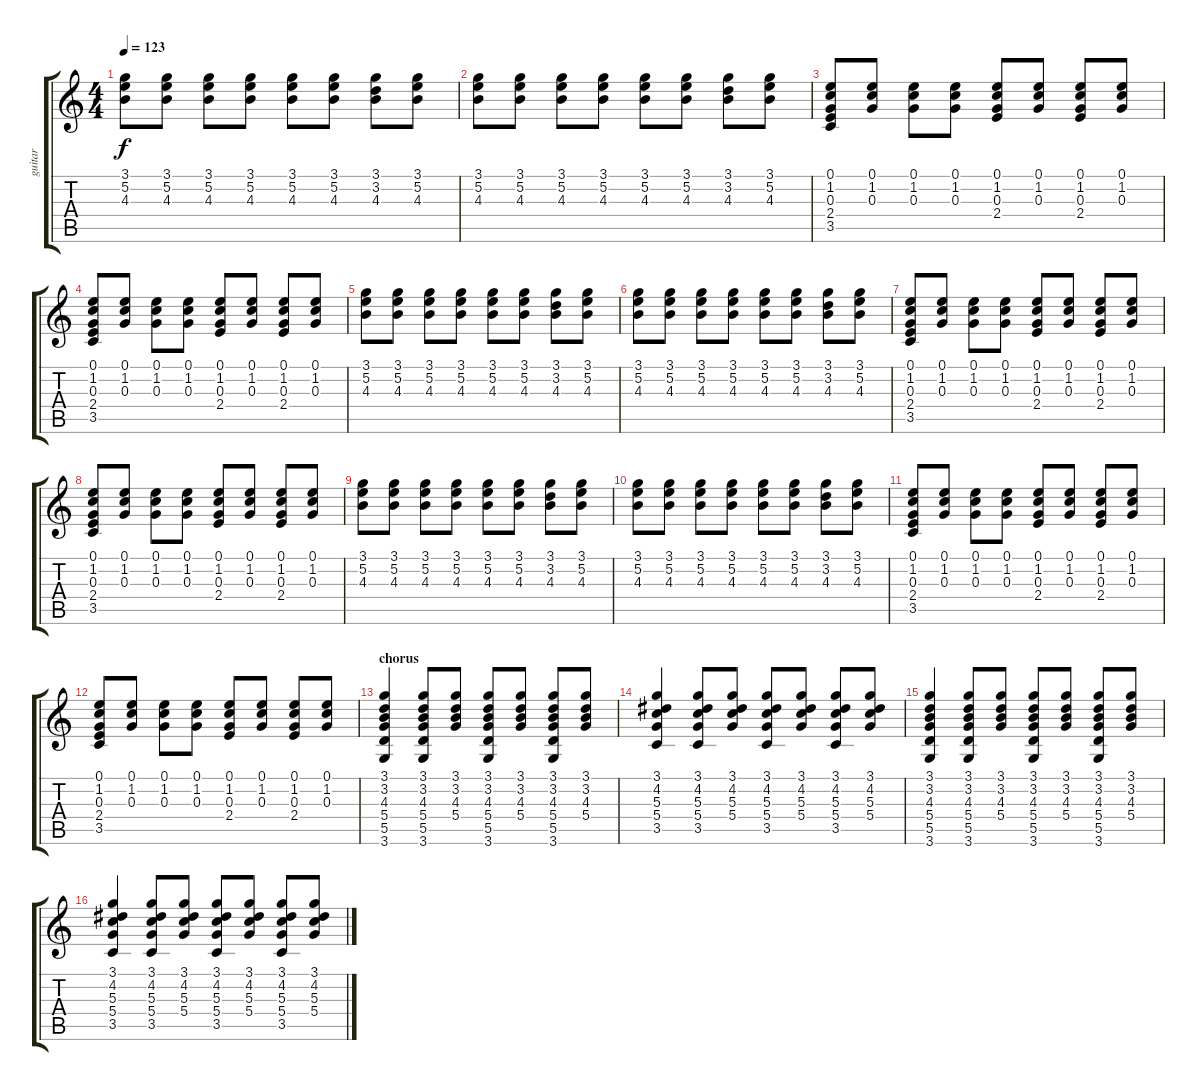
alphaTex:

\track ("guitar" "guitar") {instrument acousticguitarsteel}
\staff {score tabs}
\tuning (E4 B3 G3 D3 A2 E2) {hide}
\ts (4 4)
\tempo 123
\clef g2
\ks c
(3.1 5.2 4.3).8{dy f} (3.1 5.2 4.3).8 (3.1 5.2 4.3).8 (3.1 5.2 4.3).8 (3.1 5.2 4.3).8 (3.1 5.2 4.3).8 (3.1 3.2 4.3).8 (3.1 5.2 4.3).8 |
(3.1 5.2 4.3).8 (3.1 5.2 4.3).8 (3.1 5.2 4.3).8 (3.1 5.2 4.3).8 (3.1 5.2 4.3).8 (3.1 5.2 4.3).8 (3.1 3.2 4.3).8 (3.1 5.2 4.3).8 |
(0.1 1.2 0.3 2.4 3.5).8 (0.1 1.2 0.3).8 (0.1 1.2 0.3).8 (0.1 1.2 0.3).8 (0.1 1.2 0.3 2.4).8 (0.1 1.2 0.3).8 (0.1 1.2 0.3 2.4).8 (0.1 1.2 0.3).8 |
(0.1 1.2 0.3 2.4 3.5).8 (0.1 1.2 0.3).8 (0.1 1.2 0.3).8 (0.1 1.2 0.3).8 (0.1 1.2 0.3 2.4).8 (0.1 1.2 0.3).8 (0.1 1.2 0.3 2.4).8 (0.1 1.2 0.3).8 |
(3.1 5.2 4.3).8 (3.1 5.2 4.3).8 (3.1 5.2 4.3).8 (3.1 5.2 4.3).8 (3.1 5.2 4.3).8 (3.1 5.2 4.3).8 (3.1 3.2 4.3).8 (3.1 5.2 4.3).8 |
(3.1 5.2 4.3).8 (3.1 5.2 4.3).8 (3.1 5.2 4.3).8 (3.1 5.2 4.3).8 (3.1 5.2 4.3).8 (3.1 5.2 4.3).8 (3.1 3.2 4.3).8 (3.1 5.2 4.3).8 |
(0.1 1.2 0.3 2.4 3.5).8 (0.1 1.2 0.3).8 (0.1 1.2 0.3).8 (0.1 1.2 0.3).8 (0.1 1.2 0.3 2.4).8 (0.1 1.2 0.3).8 (0.1 1.2 0.3 2.4).8 (0.1 1.2 0.3).8 |
(0.1 1.2 0.3 2.4 3.5).8 (0.1 1.2 0.3).8 (0.1 1.2 0.3).8 (0.1 1.2 0.3).8 (0.1 1.2 0.3 2.4).8 (0.1 1.2 0.3).8 (0.1 1.2 0.3 2.4).8 (0.1 1.2 0.3).8 |
(3.1 5.2 4.3).8 (3.1 5.2 4.3).8 (3.1 5.2 4.3).8 (3.1 5.2 4.3).8 (3.1 5.2 4.3).8 (3.1 5.2 4.3).8 (3.1 3.2 4.3).8 (3.1 5.2 4.3).8 |
(3.1 5.2 4.3).8 (3.1 5.2 4.3).8 (3.1 5.2 4.3).8 (3.1 5.2 4.3).8 (3.1 5.2 4.3).8 (3.1 5.2 4.3).8 (3.1 3.2 4.3).8 (3.1 5.2 4.3).8 |
(0.1 1.2 0.3 2.4 3.5).8 (0.1 1.2 0.3).8 (0.1 1.2 0.3).8 (0.1 1.2 0.3).8 (0.1 1.2 0.3 2.4).8 (0.1 1.2 0.3).8 (0.1 1.2 0.3 2.4).8 (0.1 1.2 0.3).8 |
(0.1 1.2 0.3 2.4 3.5).8 (0.1 1.2 0.3).8 (0.1 1.2 0.3).8 (0.1 1.2 0.3).8 (0.1 1.2 0.3 2.4).8 (0.1 1.2 0.3).8 (0.1 1.2 0.3 2.4).8 (0.1 1.2 0.3).8 |
\section ("" "chorus")
(3.1 3.2 4.3 5.4 5.5 3.6).4 (3.1 3.2 4.3 5.4 5.5 3.6).8 (3.1 3.2 4.3 5.4).8 (3.1 3.2 4.3 5.4 5.5 3.6).8 (3.1 3.2 4.3 5.4).8 (3.1 3.2 4.3 5.4 5.5 3.6).8 (3.1 3.2 4.3 5.4).8 |
(3.1 4.2 5.3 5.4 3.5).4 (3.1 4.2 5.3 5.4 3.5).8 (3.1 4.2 5.3 5.4).8 (3.1 4.2 5.3 5.4 3.5).8 (3.1 4.2 5.3 5.4).8 (3.1 4.2 5.3 5.4 3.5).8 (3.1 4.2 5.3 5.4).8 |
(3.1 3.2 4.3 5.4 5.5 3.6).4 (3.1 3.2 4.3 5.4 5.5 3.6).8 (3.1 3.2 4.3 5.4).8 (3.1 3.2 4.3 5.4 5.5 3.6).8 (3.1 3.2 4.3 5.4).8 (3.1 3.2 4.3 5.4 5.5 3.6).8 (3.1 3.2 4.3 5.4).8 |
(3.1 4.2 5.3 5.4 3.5).4 (3.1 4.2 5.3 5.4 3.5).8 (3.1 4.2 5.3 5.4).8 (3.1 4.2 5.3 5.4 3.5).8 (3.1 4.2 5.3 5.4).8 (3.1 4.2 5.3 5.4 3.5).8 (3.1 4.2 5.3 5.4).8
